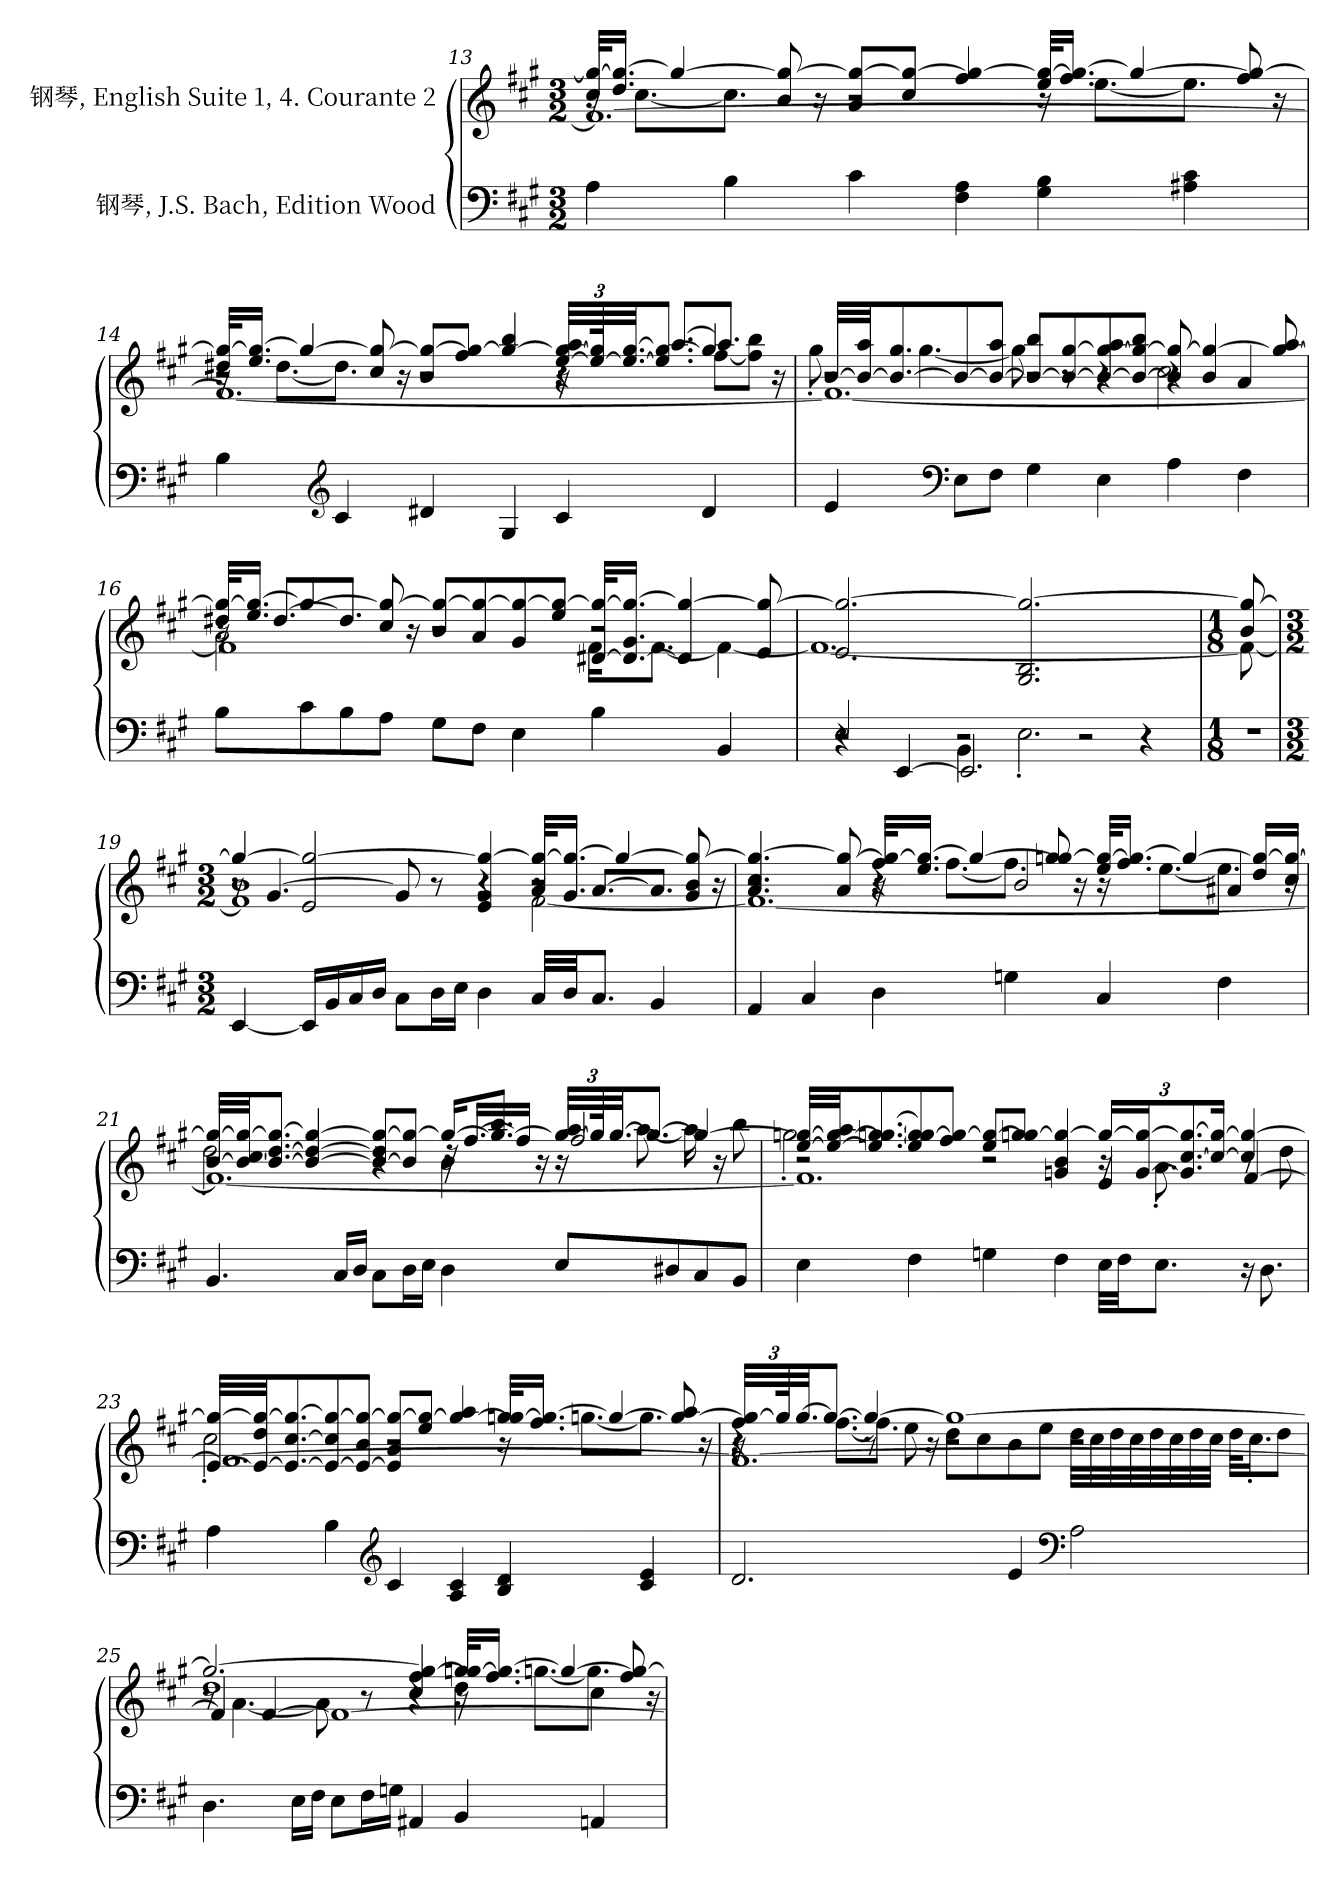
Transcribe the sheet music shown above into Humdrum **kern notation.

**kern	**kern
*part2	*part1
*staff2	*staff1
*I"钢琴, J.S. Bach, Edition Wood	*I"钢琴, English Suite 1, 4. Courante 2
!!LO:LB:g=z
*clefF4	*clefG2
*k[f#c#g#]	*k[f#c#g#]
*M3/2	*M3/2
=13	=13
*	*^
*	*	*^
4A\	32cc#/ 32gg#/_KLL	16r	1.f#_
.	16.dd/ 16.gg#/_JJ	.	.
.	.	[8.cc#\L	.
.	4gg#/_	.	.
4B\	.	8.cc#\J]	.
.	8b/ 8gg#/_	.	.
.	.	16r	.
4c#\	8a/ 8gg#/_L	2r	.
.	8cc#/ 8gg#/_J	.	.
4F#\ 4A\	4ff#/ 4gg#/_	.	.
4G#\ 4B\	32ee/ 32gg#/_KLL	16r	.
.	16.ff#/ 16.gg#/_JJ	.	.
.	.	[8.ee\L	.
.	4gg#/_	.	.
4A#X\ 4c#\	.	8.ee\J]	.
.	8ff#/ 8gg#/_	.	.
.	.	16r	.
!!LO:LB:g=z
=14	=14	=14	=14
*	*	*	*^
4B\	32dd#X/ 32gg#/_KLL	16r	2r	1.f#_
.	16.ee/ 16.gg#/_JJ	.	.	.
.	.	[8.dd#\L	.	.
.	4gg#/_	.	.	.
*clefG2	*	*	*	*
4c#/	.	8.dd#\J]	.	.
.	8cc#/ 8gg#/_	.	.	.
.	.	16r	.	.
4d#X/	8b/ 8gg#/_L	2r	2r	.
.	8ff#/ 8gg#/_J	.	.	.
4G#/	4gg#/_ 4bb/	.	.	.
*	*Xbrackettup	*	*	*
4c#/	[48ee/ 48gg#/_ 48aa/LLL	4r	16r	.
.	96ee/_ 96gg#/]K	.	.	.
.	48.ee/_ [48.gg#/JJ	.	.	.
.	8.ee/] 8.gg#/_J	.	[8.aa/L	.
4d#/	4gg#/]	[8ff#\L	8.aa/J]	.
.	.	8ff#\] 8bb\J	.	.
.	.	.	16r	.
!!LO:LB:g=z	!!	!!	!!
=15	=15	=15	=15	=15
4e/	[32b/LLL	8gg#'\	2r	1.f#_
.	32b/_ 32aa/JJ	.	.	.
.	8.b/_ 8.gg#/	.	.	.
.	.	[4.gg#\	.	.
*clefF4	*	*	*	*
8E\L	8b/_	.	.	.
8F#\J	8b/_ 8aa/J	.	.	.
4G#\	8b/_ 8bb/L	8gg#\]	2r	.
.	8b/_ [8gg#/	8r	.	.
4E\	8b/_ 8gg#/_ 8aa/	4r	.	.
.	8b/_ 8gg#/_ 8bb/J	.	.	.
4A\	8b/] 8gg#/_	2cc#\	4r	.
.	4b/ 4gg#/_	.	.	.
4F#\	.	.	4a/	.
.	8gg#/_ 8aa/	.	.	.
!!LO:PB:g=z	!!	!!	!!
=16	=16	=16	=16	=16
8B\L	32dd#X/ 32gg#/_KLL	2a\	16r	1f#]
.	16.ee/ 16.gg#/_JJ	.	.	.
.	.	.	[8.dd#/L	.
8c#\	4gg#/_	.	.	.
8B\	.	.	8.dd#/J]	.
8A\J	8cc#/ 8gg#/_	.	.	.
.	.	.	16r	.
8G#\L	8b/ 8gg#/_L	2r	2r	.
8F#\J	8a/ 8gg#/_	.	.	.
4E\	8g#/ 8gg#/_	.	.	.
.	8ee/ 8gg#/_J	.	.	.
4B\	[32d#X/ 32gg#/_KLL	2r	2r	16f#\KL
.	16.d#/_ 16.g#/ 16.gg#/_JJ	.	.	.
.	.	.	.	[8.f#\J
.	4d#/] 4gg#/_	.	.	.
4BB/	.	.	.	4f#\_
.	8e/ 8gg#/_	.	.	.
*	*	*v	*v	*v
=17	=17	=17
*^	*	*
*	*^	*	*
2E/	2r	4r	2.e/ 2.gg#/_	1.f#_
.	.	[4EE/	.	.
2r	4BB\	2.EE/]	.	.
.	2.E'\	.	2.G#/ 2.B/ 2.gg#/_	.
2r	.	.	.	.
.	.	4r	.	.
*v	*v	*v	*	*
!!LO:LB:g=z	!!
=18	=18	=18
*M1/8	*M1/8	*
8r	8b/ 8gg#/_	8f#\_
*	*v	*v
=19	=19
*M3/2	*M3/2
*	*^
*	*	*^
*	*	*	*^
[4EE/	4gg#/_	1b	8r	1f#]
.	.	.	[4.g#/	.
16EE/LL]	2e/ 2gg#/_	.	.	.
16BB/	.	.	.	.
16C#/	.	.	.	.
16D/JJ	.	.	.	.
8C#\L	.	.	8g#/]	.
16D\L	.	.	8r	.
16E\JJ	.	.	.	.
4D\	4e/ 4g#/ 4gg#/_	.	4r	.
32C#/LLL	32a/ 32gg#/_KLL	2r	16r	[2f#\
32D/JJ	16.g#/ 16.gg#/_JJ	.	.	.
8.C#/J	.	.	[8.a/L	.
.	4gg#/_	.	.	.
4BB/	.	.	8.a/J]	.
.	8g#/ 8b/ 8gg#/_	.	.	.
.	.	.	16r	.
!!LO:LB:g=z	!!	!!	!!
=20	=20	=20	=20	=20
4AA/	4.a/ 4.cc#/ 4.gg#/_	2r	2r	1.f#_
4C#/	.	.	.	.
.	8a/ 8gg#/_	.	.	.
4D\	32ff#/ 32gg#/_KLL	16r	4r	.
.	16.ee/ 16.gg#/_JJ	.	.	.
.	.	[8.ff#\L	.	.
.	4gg#/_	.	.	.
4Gn\	.	8.ff#\J]	2b/	.
.	8ggn/ 8gg#/_	.	.	.
.	.	16r	.	.
4C#/	32ee/ 32gg#/_KLL	16r	.	.
.	16.ff#/ 16.gg#/_JJ	.	.	.
.	.	[8.ee\L	.	.
.	4gg#/_	.	.	.
4F#\	.	8.ee\J]	4a#X/	.
.	16dd/ 16gg#/_LL	.	.	.
.	16cc#/ 16gg#/_JJ	16r	.	.
!!LO:LB:g=z	!!	!!	!!
=21	=21	=21	=21	=21
4.BB/	[32b/ 32gg#/_LLL	2dd'\	2r	1.f#_
.	32b/_ 32cc#/ 32gg#/_JJ	.	.	.
.	8.b/_ [8.dd/ 8.gg#/_J	.	.	.
.	4b/_ 4dd/_ 4gg#/_	.	.	.
16C#/LL	.	.	.	.
16D/JJ	.	.	.	.
8C#\L	8b/_ 8dd/] 8gg#/_L	4r	4r	.
16D\L	8b/] 8gg#/_J	.	.	.
16E\JJ	.	.	.	.
4D\	16gg#/KL_	4b\	32r	.
.	.	.	[16.ff#/LL	.
.	8.gg#/_ 8.bb/J	.	.	.
.	.	.	16ff#/JJ]	.
.	.	.	16r	.
8E/L	48gg#/_ 48aa/LLL	16r	2ff#/	.
.	96gg#/K]	.	.	.
.	[48.gg#/JJ	.	.	.
.	8.gg#/J_	[8.aa\	.	.
8D#X/	.	.	.	.
8C#/	4gg#/_	16aa\]	.	.
.	.	16r	.	.
8BB/J	.	8bb\	.	.
!!LO:LB:g=z	!!	!!	!!
=22	=22	=22	=22	=22
4E\	[32ee/ 32gg#/_LLL	2ggn'\	2r	1.f#]
.	32ee/_ 32gg#/_ 32aa/JJ	.	.	.
.	8.ee/_ [8.ggn/ 8.gg#/_	.	.	.
4F#\	8ee/] 8gg/] 8gg#/_	.	.	.
.	8ff#/ 8gg#/_J	.	.	.
4Gn\	8ee/ 8gg#/_L	2r	2r	.
.	8ggn/ 8gg#/_J	.	.	.
4F#\	4gn/ 4b/ 4gg#/_	.	.	.
32E\LLL	24gg#/LL_	16r	4e/	.
32F#\JJ	.	.	.	.
.	[24g/ 24gg#/_J	.	.	.
8.E\J	.	8.a'\	.	.
.	12.g/] [12.cc#/ 12.gg#/_	.	.	.
.	24cc#/_ 24gg#/_Jk	.	.	.
16r	4cc#/] 4gg#/_	8r	[4f#/	.
8.D\	.	.	.	.
.	.	8dd\	.	.
*	*	*	*v	*v
!!LO:LB:g=z
=23	=23	=23	=23
4A\	[32e/ 32gg#/_LLL	2cc#'\	1.f#_
.	32e/_ 32dd/ 32gg#/_JJ	.	.
.	8.e/_ [8.cc#/ 8.gg#/_	.	.
4B\	8e/_ 8cc#/] 8gg#/_	.	.
.	8e/_ 8b/ 8gg#/_J	.	.
*clefG2	*	*	*
4c#/	8e/] 8a/ 8gg#/_L	2r	.
.	8ee/ 8gg#/_J	.	.
4A/ 4c#/	4gg#/_ 4aa/	.	.
4B/ 4d/	32ggn/ 32gg#/_KLL	16r	.
.	16.ff#/ 16.gg#/_JJ	.	.
.	.	[8.ggn\L	.
.	4gg#/_	.	.
4c#/ 4e/	.	8.gg\J]	.
.	8gg#/_ 8aa/	.	.
.	.	16r	.
!!LO:PB:g=z
=24	=24	=24	=24
*	*	*	*^
2.d/	48ff#/ 48gg#/_LLL	4r	1.f#_	16r
.	96gg#/K]	.	.	.
.	[48.gg#/JJ	.	.	.
.	8.gg#/J_	.	.	[8.ff#\L
.	4gg#/_	8r	.	8.ff#\J]
.	.	8ee\	.	.
.	.	.	.	16r
.	1gg#_	8dd\L	.	2r
.	.	8cc#\	.	.
4e/	.	8b\	.	.
.	.	8ee\J	.	.
*clefF4	*	*	*	*
2A\	.	32dd\LLL	.	2r
.	.	32cc#\	.	.
.	.	32dd\	.	.
.	.	32cc#\	.	.
.	.	32dd\	.	.
.	.	32cc#\	.	.
.	.	32dd\	.	.
.	.	32cc#\JJJ	.	.
.	.	32dd\KLL	.	.
.	.	16.cc#'\J	.	.
.	.	8dd\J	.	.
!!LO:LB:g=z	!!	!!	!!
=25	=25	=25	=25	=25
4.D\	2.gg#/_	1dd	4f#/]	8r
.	.	.	.	[4.a\
.	.	.	[4f#/	.
16E\LL	.	.	.	.
16F#\JJ	.	.	.	.
8E\L	.	.	1f#_	8a\]
16F#\L	.	.	.	8r
16Gn\JJ	.	.	.	.
4AA#X/	4cc#/ 4ff#/ 4gg#/_	.	.	4r
4BB/	32ggn/ 32gg#/_KLL	4dd\	.	16r
.	16.ff#/ 16.gg#/_JJ	.	.	.
.	.	.	.	[8.ggn\L
.	4gg#/_	.	.	.
4AAn/	.	4cc#\	.	8.gg\J]
.	8ff#/ 8gg#/_	.	.	.
.	.	.	.	16r
*	*v	*v	*v	*v
=	=
*-	*-
